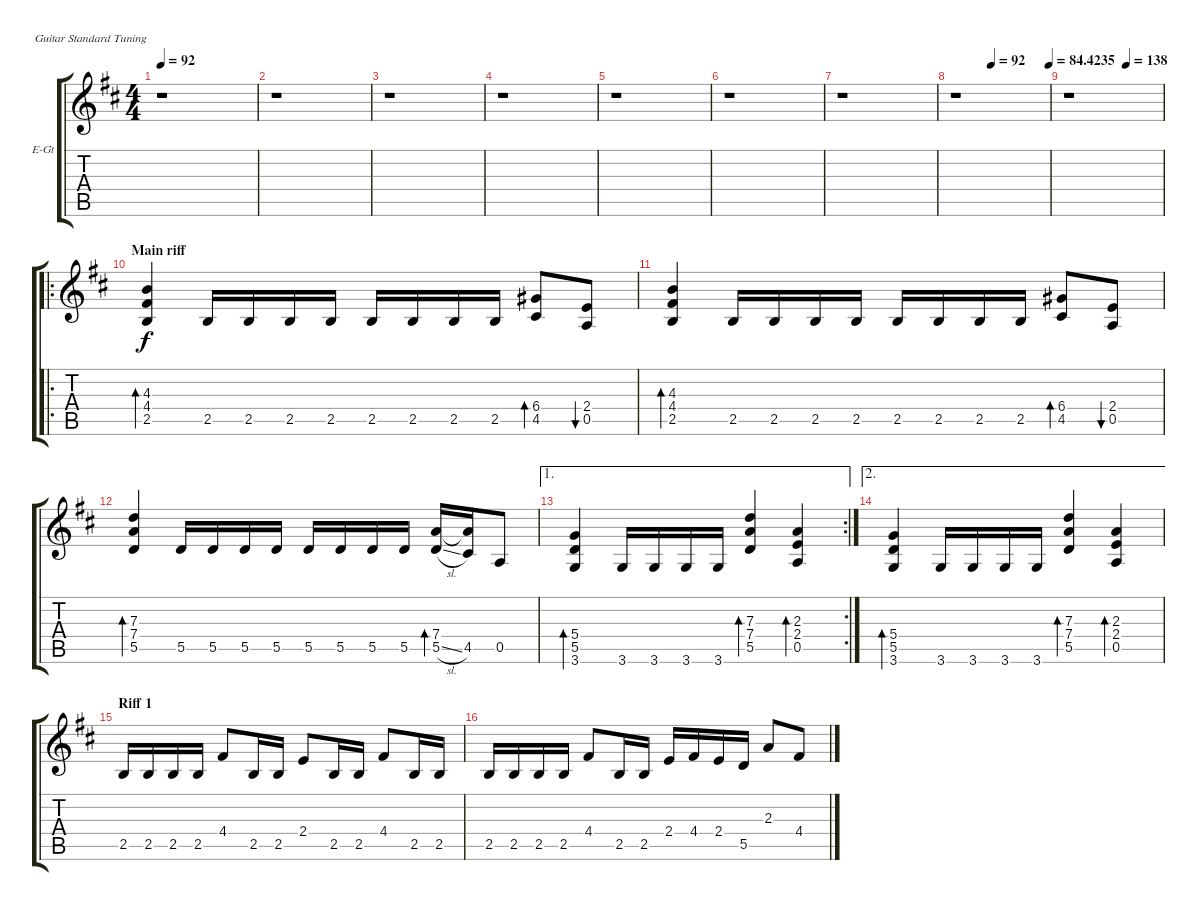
\defaultSystemsLayout 4
\bracketExtendMode groupsimilarinstruments
\firstSystemTrackNameOrientation horizontal
\otherSystemsTrackNameOrientation horizontal
\track ("Electric Guitar" "E-Gt") {instrument distortionguitar}
\staff {score tabs}
\tuning (E4 B3 G3 D3 A2 E2)
\ts (4 4)
\tempo 92
\clef g2
\ks d
r.1{dy f instrument distortionguitar} |
r.1 |
r.1 |
r.1 |
r.1 |
r.1 |
r.1 |
\tempo (92 0.3875)
\tempo (84.4235 1)
r.1 |
\tempo (138 0.61875)
r.1 |
\ro
\section ("" "Main riff")
\scale
0.509881 (2.5 4.4 4.3).4{bd 30} 2.5.16 2.5.16 2.5.16 2.5.16 2.5.16 2.5.16 2.5.16 2.5.16 (4.5 6.4).8{bd 30} (0.5 2.4).8{bu 30} |
\scale
0.245059 (2.5 4.4 4.3).4{bd 30} 2.5.16 2.5.16 2.5.16 2.5.16 2.5.16 2.5.16 2.5.16 2.5.16 (4.5 6.4).8{bd 30} (0.5 2.4).8{bu 30} |
\scale
0.245059 (5.5 7.4 7.3).4{bd 30} 5.5.16 5.5.16 5.5.16 5.5.16 5.5.16 5.5.16 5.5.16 5.5.16 (5.5{sl} 7.4).16{bd 30} (4.5 7.4{t}).16 0.5.8 |
\ae 1
\rc 2
\scale
0.354167 (3.6 5.5 5.4).4{bd 30} 3.6.16 3.6.16 3.6.16 3.6.16 (5.5 7.4 7.3).4{bd 30} (0.5 2.4 2.3).4{bd 30} |
\ae 2
(3.6 5.5 5.4).4{bd 30} 3.6.16 3.6.16 3.6.16 3.6.16 (5.5 7.4 7.3).4{bd 30} (0.5 2.4 2.3).4{bd 30} |
\section ("" "Riff 1")
2.5.16 2.5.16 2.5.16 2.5.16 4.4.8 2.5.16 2.5.16 2.4.8 2.5.16 2.5.16 4.4.8 2.5.16 2.5.16 |
\scale
0.322917 2.5.16 2.5.16 2.5.16 2.5.16 4.4.8 2.5.16 2.5.16 2.4.16 4.4.16 2.4.16 5.5.16 2.3.8 4.4.8
